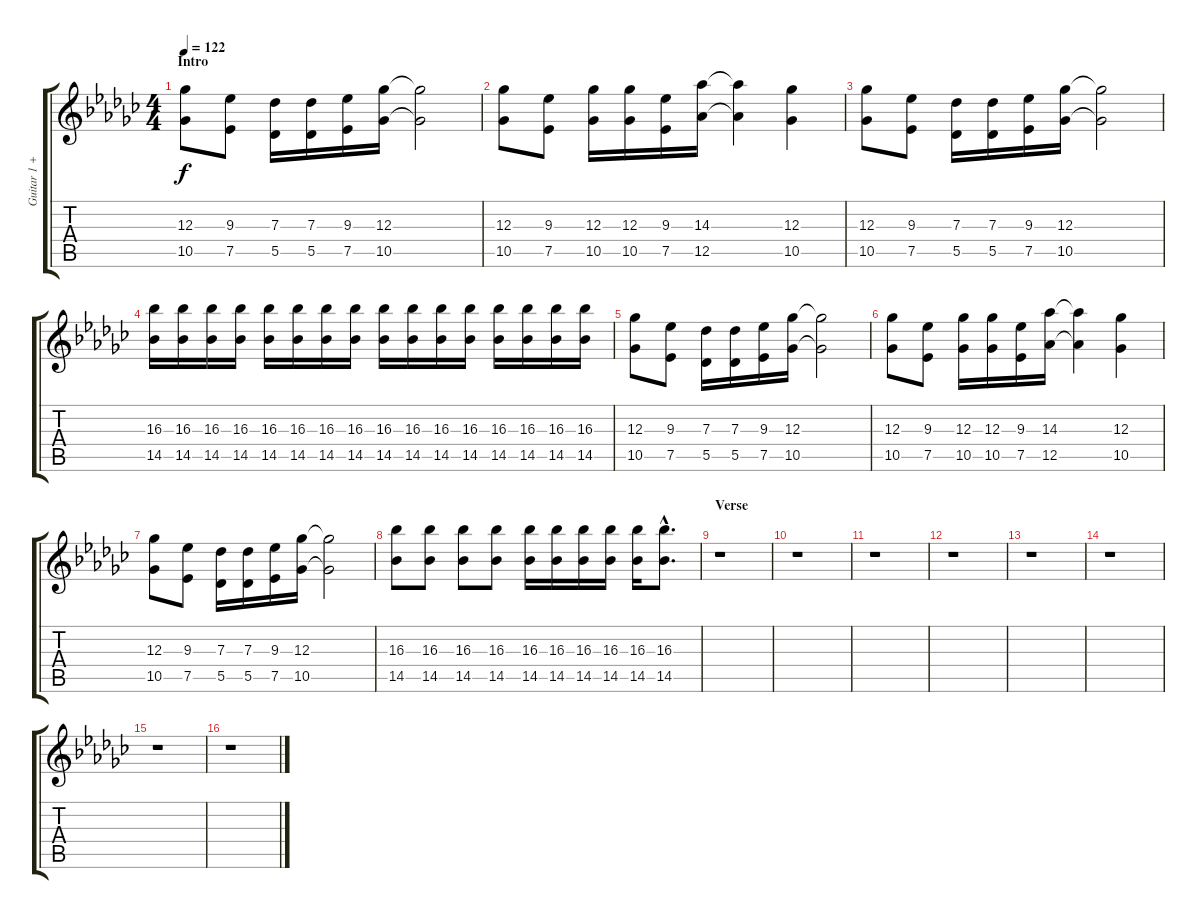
\track ("Guitar 1 + Chorus" "Guitar 1 +") {instrument distortionguitar}
\staff {score tabs}
\tuning (Eb4 Bb3 Gb3 Db3 Ab2 Eb2) {hide}
\ts (4 4)
\section ("" "Intro")
\tempo 122
\clef g2
\ks ebminor
(12.3 10.5).8{dy f instrument distortionguitar} (9.3 7.5).8 (7.3 5.5).16 (7.3 5.5).16 (9.3 7.5).16 (12.3 10.5).16 (12.3{t} 10.5{t}).2 |
(12.3 10.5).8 (9.3 7.5).8 (12.3 10.5).16 (12.3 10.5).16 (9.3 7.5).16 (14.3 12.5).16 (14.3{t} 12.5{t}).4 (12.3 10.5).4 |
(12.3 10.5).8 (9.3 7.5).8 (7.3 5.5).16 (7.3 5.5).16 (9.3 7.5).16 (12.3 10.5).16 (12.3{t} 10.5{t}).2 |
(16.3 14.5).16 (16.3 14.5).16 (16.3 14.5).16 (16.3 14.5).16 (16.3 14.5).16 (16.3 14.5).16 (16.3 14.5).16 (16.3 14.5).16 (16.3 14.5).16 (16.3 14.5).16 (16.3 14.5).16 (16.3 14.5).16 (16.3 14.5).16 (16.3 14.5).16 (16.3 14.5).16 (16.3 14.5).16 |
(12.3 10.5).8 (9.3 7.5).8 (7.3 5.5).16 (7.3 5.5).16 (9.3 7.5).16 (12.3 10.5).16 (12.3{t} 10.5{t}).2 |
(12.3 10.5).8 (9.3 7.5).8 (12.3 10.5).16 (12.3 10.5).16 (9.3 7.5).16 (14.3 12.5).16 (14.3{t} 12.5{t}).4 (12.3 10.5).4 |
(12.3 10.5).8 (9.3 7.5).8 (7.3 5.5).16 (7.3 5.5).16 (9.3 7.5).16 (12.3 10.5).16 (12.3{t} 10.5{t}).2 |
(16.3 14.5).8 (16.3 14.5).8 (16.3 14.5).8 (16.3 14.5).8 (16.3 14.5).16 (16.3 14.5).16 (16.3 14.5).16 (16.3 14.5).16 (16.3 14.5).16 (16.3{hac} 14.5{hac}).8{d} |
\section ("" "Verse")
r.1 |
r.1 |
r.1 |
r.1 |
r.1 |
r.1 |
r.1 |
r.1
